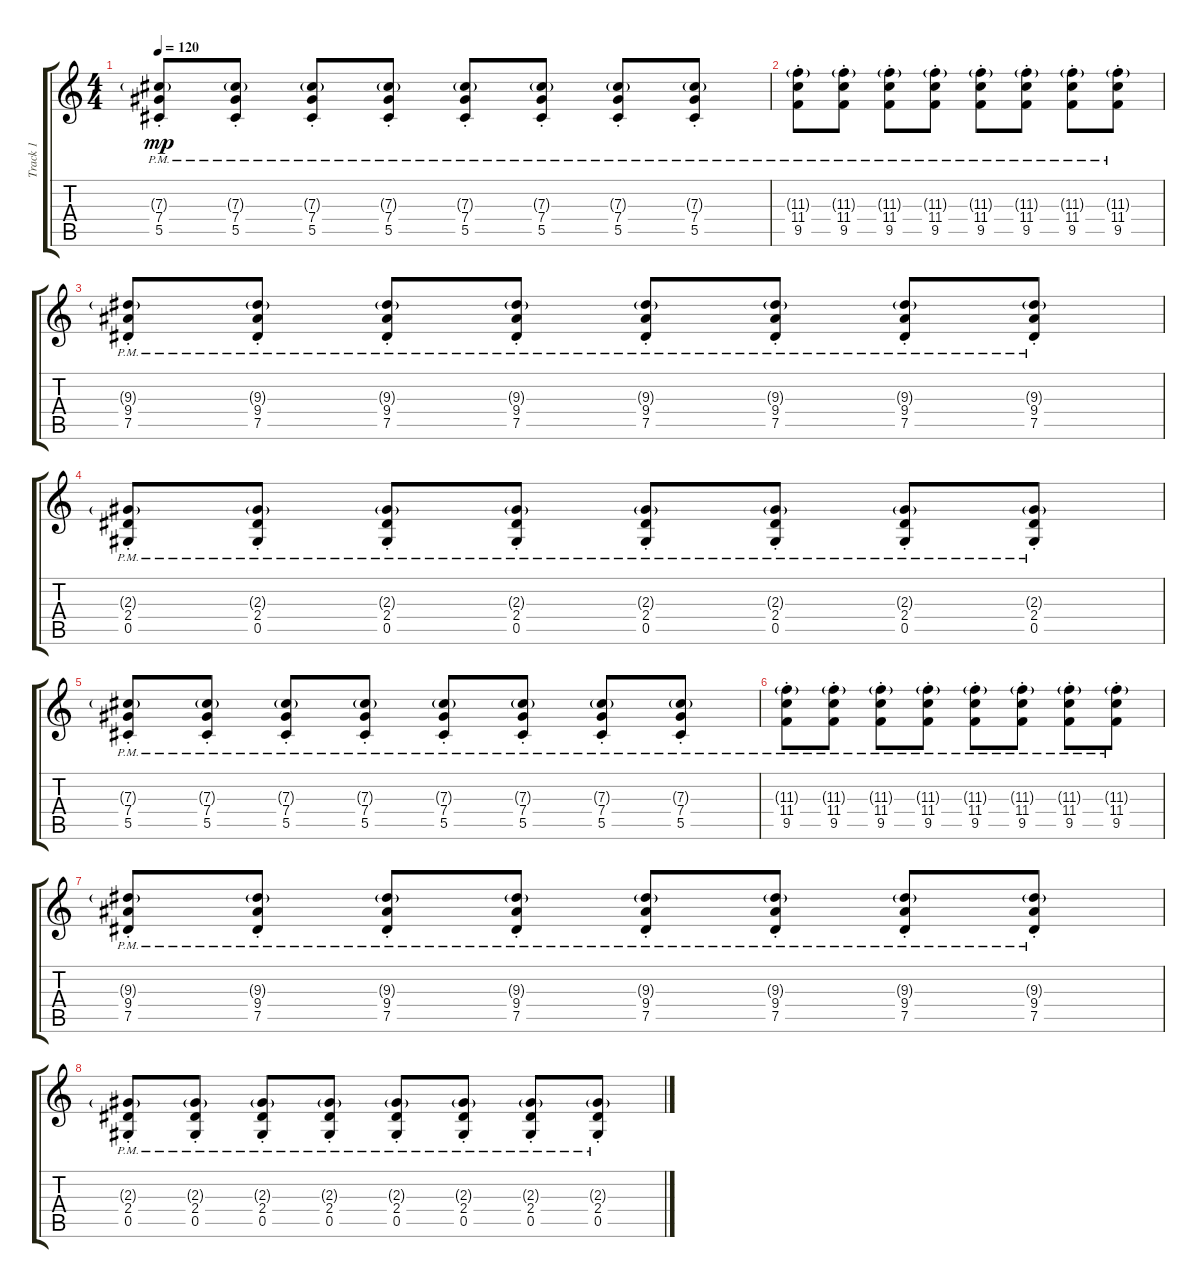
\track ("Track 1" "Track 1") {instrument acousticguitarsteel}
\staff {score tabs}
\tuning (Eb4 Bb3 Gb3 Db3 Ab2 Eb2) {hide}
\ts (4 4)
\tempo 120
\clef g2
\ks c
(7.3{g pm st} 7.4{pm st} 5.5{pm st}).8{dy mp} (7.3{g pm st} 7.4{pm st} 5.5{pm st}).8 (7.3{g pm st} 7.4{pm st} 5.5{pm st}).8 (7.3{g pm st} 7.4{pm st} 5.5{pm st}).8 (7.3{g pm st} 7.4{pm st} 5.5{pm st}).8 (7.3{g pm st} 7.4{pm st} 5.5{pm st}).8 (7.3{g pm st} 7.4{pm st} 5.5{pm st}).8 (7.3{g pm st} 7.4{pm st} 5.5{pm st}).8 |
(11.3{g pm st} 11.4{pm st} 9.5{pm st}).8 (11.3{g pm st} 11.4{pm st} 9.5{pm st}).8 (11.3{g pm st} 11.4{pm st} 9.5{pm st}).8 (11.3{g pm st} 11.4{pm st} 9.5{pm st}).8 (11.3{g pm st} 11.4{pm st} 9.5{pm st}).8 (11.3{g pm st} 11.4{pm st} 9.5{pm st}).8 (11.3{g pm st} 11.4{pm st} 9.5{pm st}).8 (11.3{g pm st} 11.4{pm st} 9.5{pm st}).8 |
(9.3{g pm st} 9.4{pm st} 7.5{pm st}).8 (9.3{g pm st} 9.4{pm st} 7.5{pm st}).8 (9.3{g pm st} 9.4{pm st} 7.5{pm st}).8 (9.3{g pm st} 9.4{pm st} 7.5{pm st}).8 (9.3{g pm st} 9.4{pm st} 7.5{pm st}).8 (9.3{g pm st} 9.4{pm st} 7.5{pm st}).8 (9.3{g pm st} 9.4{pm st} 7.5{pm st}).8 (9.3{g pm st} 9.4{pm st} 7.5{pm st}).8 |
(2.3{g pm st} 2.4{pm st} 0.5{pm st}).8 (2.3{g pm st} 2.4{pm st} 0.5{pm st}).8 (2.3{g pm st} 2.4{pm st} 0.5{pm st}).8 (2.3{g pm st} 2.4{pm st} 0.5{pm st}).8 (2.3{g pm st} 2.4{pm st} 0.5{pm st}).8 (2.3{g pm st} 2.4{pm st} 0.5{pm st}).8 (2.3{g pm st} 2.4{pm st} 0.5{pm st}).8 (2.3{g pm st} 2.4{pm st} 0.5{pm st}).8 |
(7.3{g pm st} 7.4{pm st} 5.5{pm st}).8 (7.3{g pm st} 7.4{pm st} 5.5{pm st}).8 (7.3{g pm st} 7.4{pm st} 5.5{pm st}).8 (7.3{g pm st} 7.4{pm st} 5.5{pm st}).8 (7.3{g pm st} 7.4{pm st} 5.5{pm st}).8 (7.3{g pm st} 7.4{pm st} 5.5{pm st}).8 (7.3{g pm st} 7.4{pm st} 5.5{pm st}).8 (7.3{g pm st} 7.4{pm st} 5.5{pm st}).8 |
(11.3{g pm st} 11.4{pm st} 9.5{pm st}).8 (11.3{g pm st} 11.4{pm st} 9.5{pm st}).8 (11.3{g pm st} 11.4{pm st} 9.5{pm st}).8 (11.3{g pm st} 11.4{pm st} 9.5{pm st}).8 (11.3{g pm st} 11.4{pm st} 9.5{pm st}).8 (11.3{g pm st} 11.4{pm st} 9.5{pm st}).8 (11.3{g pm st} 11.4{pm st} 9.5{pm st}).8 (11.3{g pm st} 11.4{pm st} 9.5{pm st}).8 |
(9.3{g pm st} 9.4{pm st} 7.5{pm st}).8 (9.3{g pm st} 9.4{pm st} 7.5{pm st}).8 (9.3{g pm st} 9.4{pm st} 7.5{pm st}).8 (9.3{g pm st} 9.4{pm st} 7.5{pm st}).8 (9.3{g pm st} 9.4{pm st} 7.5{pm st}).8 (9.3{g pm st} 9.4{pm st} 7.5{pm st}).8 (9.3{g pm st} 9.4{pm st} 7.5{pm st}).8 (9.3{g pm st} 9.4{pm st} 7.5{pm st}).8 |
(2.3{g pm st} 2.4{pm st} 0.5{pm st}).8 (2.3{g pm st} 2.4{pm st} 0.5{pm st}).8 (2.3{g pm st} 2.4{pm st} 0.5{pm st}).8 (2.3{g pm st} 2.4{pm st} 0.5{pm st}).8 (2.3{g pm st} 2.4{pm st} 0.5{pm st}).8 (2.3{g pm st} 2.4{pm st} 0.5{pm st}).8 (2.3{g pm st} 2.4{pm st} 0.5{pm st}).8 (2.3{g pm st} 2.4{pm st} 0.5{pm st}).8
